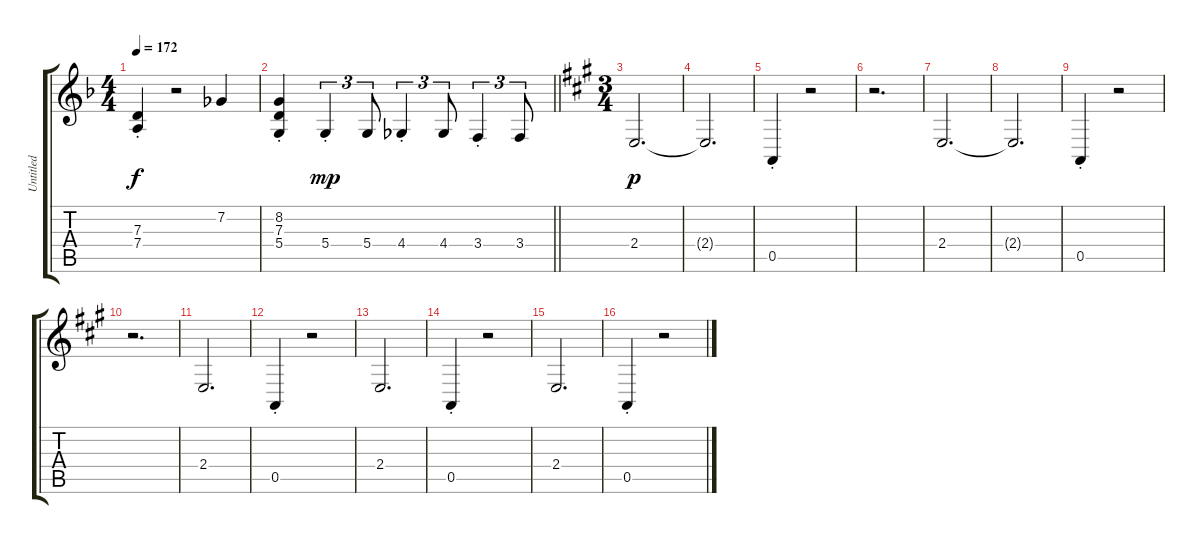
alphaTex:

\track ("Untitled" "Untitled") {instrument baritonesax}
\staff {score tabs}
\tuning (E4 B3 G3 D3 A2 E2) {hide}
\ts (4 4)
\tempo 172
\clef g2
\ks f
(7.3{st} 7.4{st}).4{dy f} r.2 7.2.4 |
\barLineRight lightlight
(8.2{st} 7.3{st} 5.4{st}).4 5.4{st}.4{tu (3 2) dy mp} 5.4.8{tu (3 2)} 4.4{st}.4{tu (3 2)} 4.4.8{tu (3 2)} 3.4{st}.4{tu (3 2)} 3.4.8{tu (3 2)} |
\ts (3 4)
\ks a
2.4.2{d dy p} |
2.4{t}.2{d} |
0.5{st}.4 r.2 |
r.2{d} |
2.4.2{d} |
2.4{t}.2{d} |
0.5{st}.4 r.2 |
r.2{d} |
2.4.2{d} |
0.5{st}.4 r.2 |
2.4.2{d} |
0.5{st}.4 r.2 |
2.4.2{d} |
0.5{st}.4 r.2
